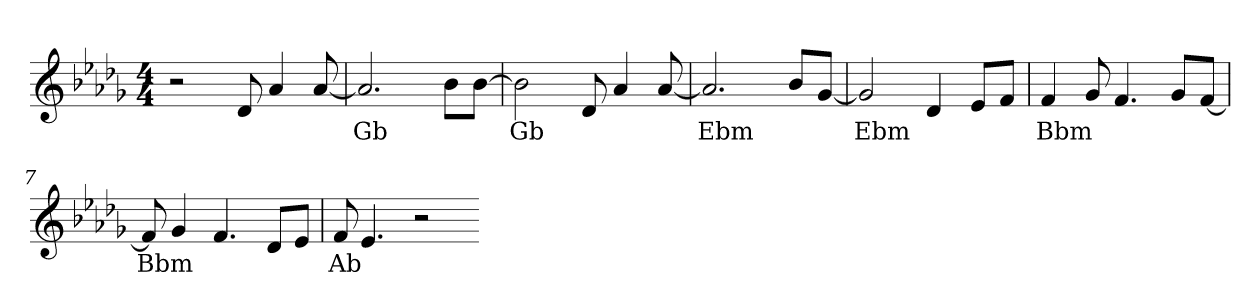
**kern	**text
*part1	*part1
*staff1	*staff1
*clefG2	*
*k[b-e-a-d-g-]	*
*M4/4	*
=1	=1
2r	.
8d-	.
4a-	.
[8a-	.
=2	=2
2.a-]	Gb
8b-\L	.
[8b-\J	.
=3	=3
2b-]	Gb
8d-	.
4a-	.
[8a-	.
=4	=4
2.a-]	Ebm
8b-/L	.
[8g-/J	.
=5	=5
2g-]	Ebm
4d-	.
8e-/L	.
8f/J	.
=6	=6
4f	Bbm
8g-	.
4.f	.
8g-/L	.
[8f/J	.
=7	=7
8f]	Bbm
4g-	.
4.f	.
8d-/L	.
8e-/J	.
=8	=8
8f	Ab
4.e-	.
2r	.
=-	=-
*-	*-
